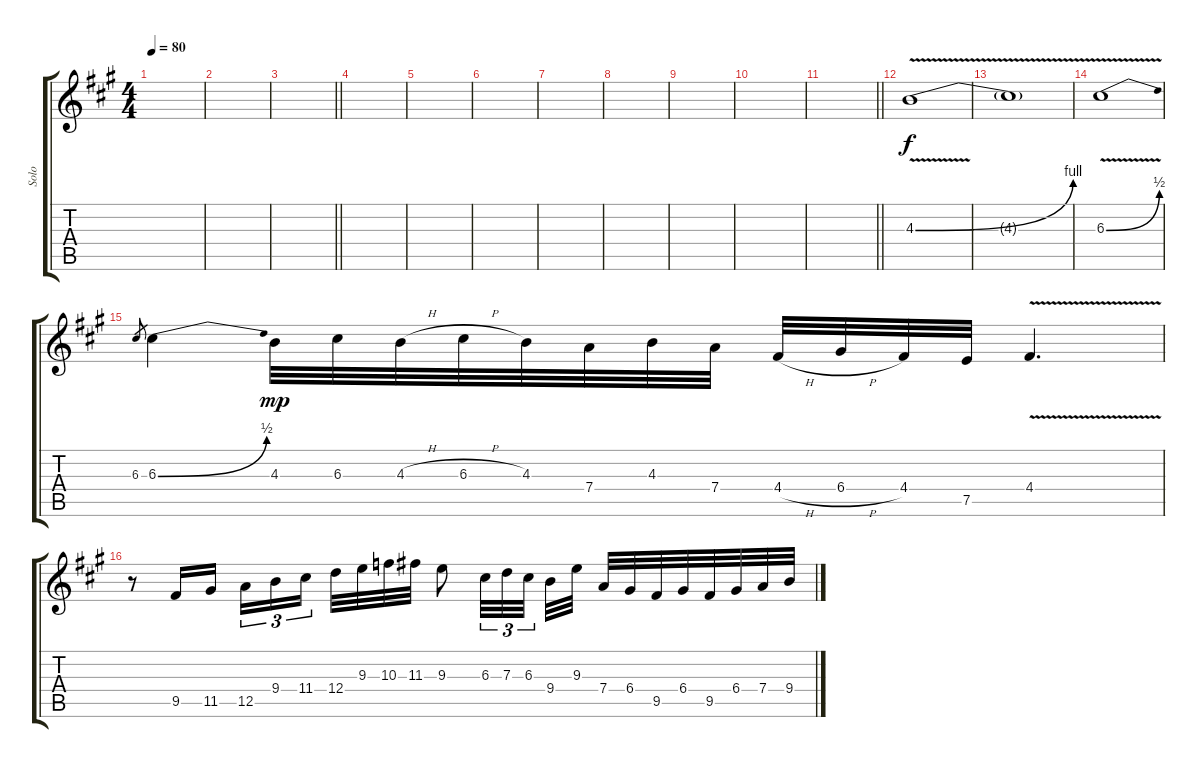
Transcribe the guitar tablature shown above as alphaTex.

\track ("Solo" "Solo") {instrument distortionguitar}
\staff {score tabs}
\tuning (E4 B3 G3 D3 A2 E2) {hide}
\ts (4 4)
\tempo 80
\clef g2
\ks a
|
|
\barLineRight lightlight
|
|
|
|
|
|
|
|
\barLineRight lightlight
|
4.3{be (bend 0 0 60 4) v}.1{dy f volume 9} |
4.3{t}.1 |
6.3{be (bend 0 0 60 2) v}.1 |
6.3.8{gr} 6.3{be (bend 0 0 60 2)}.4 4.3.32{dy mp} 6.3.32 4.3{h}.32 6.3{h}.32 4.3.32 7.4.32 4.3.32 7.4.32 4.4{h}.32 6.4{h}.32 4.4.32 7.5.32 4.4{v}.4{d} |
r.8 9.5.16 11.5.16 12.5.16{tu (3 2)} 9.4.16{tu (3 2)} 11.4.16{tu (3 2) beam splitsecondary} 12.4.32 9.3.32 10.3.32 11.3.32 9.3.8 6.3.32{tu (3 2)} 7.3.32{tu (3 2)} 6.3.32{tu (3 2) beam splitsecondary} 9.4.32 9.3.32 7.4.32 6.4.32 9.5.32 6.4.32 9.5.32 6.4.32 7.4.32 9.4.32
